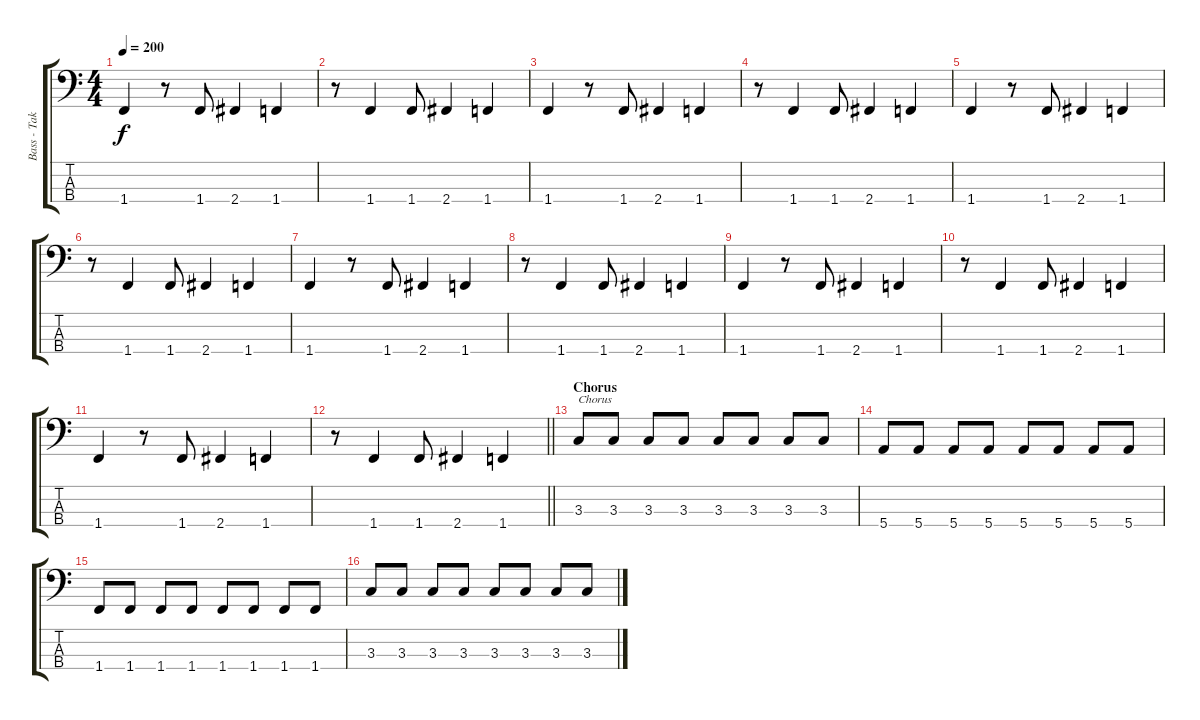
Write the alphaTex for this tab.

\track ("Bass - Takeshi" "Bass - Tak") {instrument electricbasspick}
\staff {score tabs}
\tuning (G2 D2 A1 E1) {hide}
\ts (4 4)
\tempo 200
\clef f4
\ks c
1.4.4{dy f} r.8 1.4.8 2.4.4 1.4.4 |
r.8 1.4.4 1.4.8 2.4.4 1.4.4 |
1.4.4 r.8 1.4.8 2.4.4 1.4.4 |
r.8 1.4.4 1.4.8 2.4.4 1.4.4 |
1.4.4 r.8 1.4.8 2.4.4 1.4.4 |
r.8 1.4.4 1.4.8 2.4.4 1.4.4 |
1.4.4 r.8 1.4.8 2.4.4 1.4.4 |
r.8 1.4.4 1.4.8 2.4.4 1.4.4 |
1.4.4 r.8 1.4.8 2.4.4 1.4.4 |
r.8 1.4.4 1.4.8 2.4.4 1.4.4 |
1.4.4 r.8 1.4.8 2.4.4 1.4.4 |
\barLineRight lightlight
r.8 1.4.4 1.4.8 2.4.4 1.4.4 |
\section ("" "Chorus")
3.3.8{txt "Chorus"} 3.3.8 3.3.8 3.3.8 3.3.8 3.3.8 3.3.8 3.3.8 |
5.4.8 5.4.8 5.4.8 5.4.8 5.4.8 5.4.8 5.4.8 5.4.8 |
1.4.8 1.4.8 1.4.8 1.4.8 1.4.8 1.4.8 1.4.8 1.4.8 |
3.3.8 3.3.8 3.3.8 3.3.8 3.3.8 3.3.8 3.3.8 3.3.8
